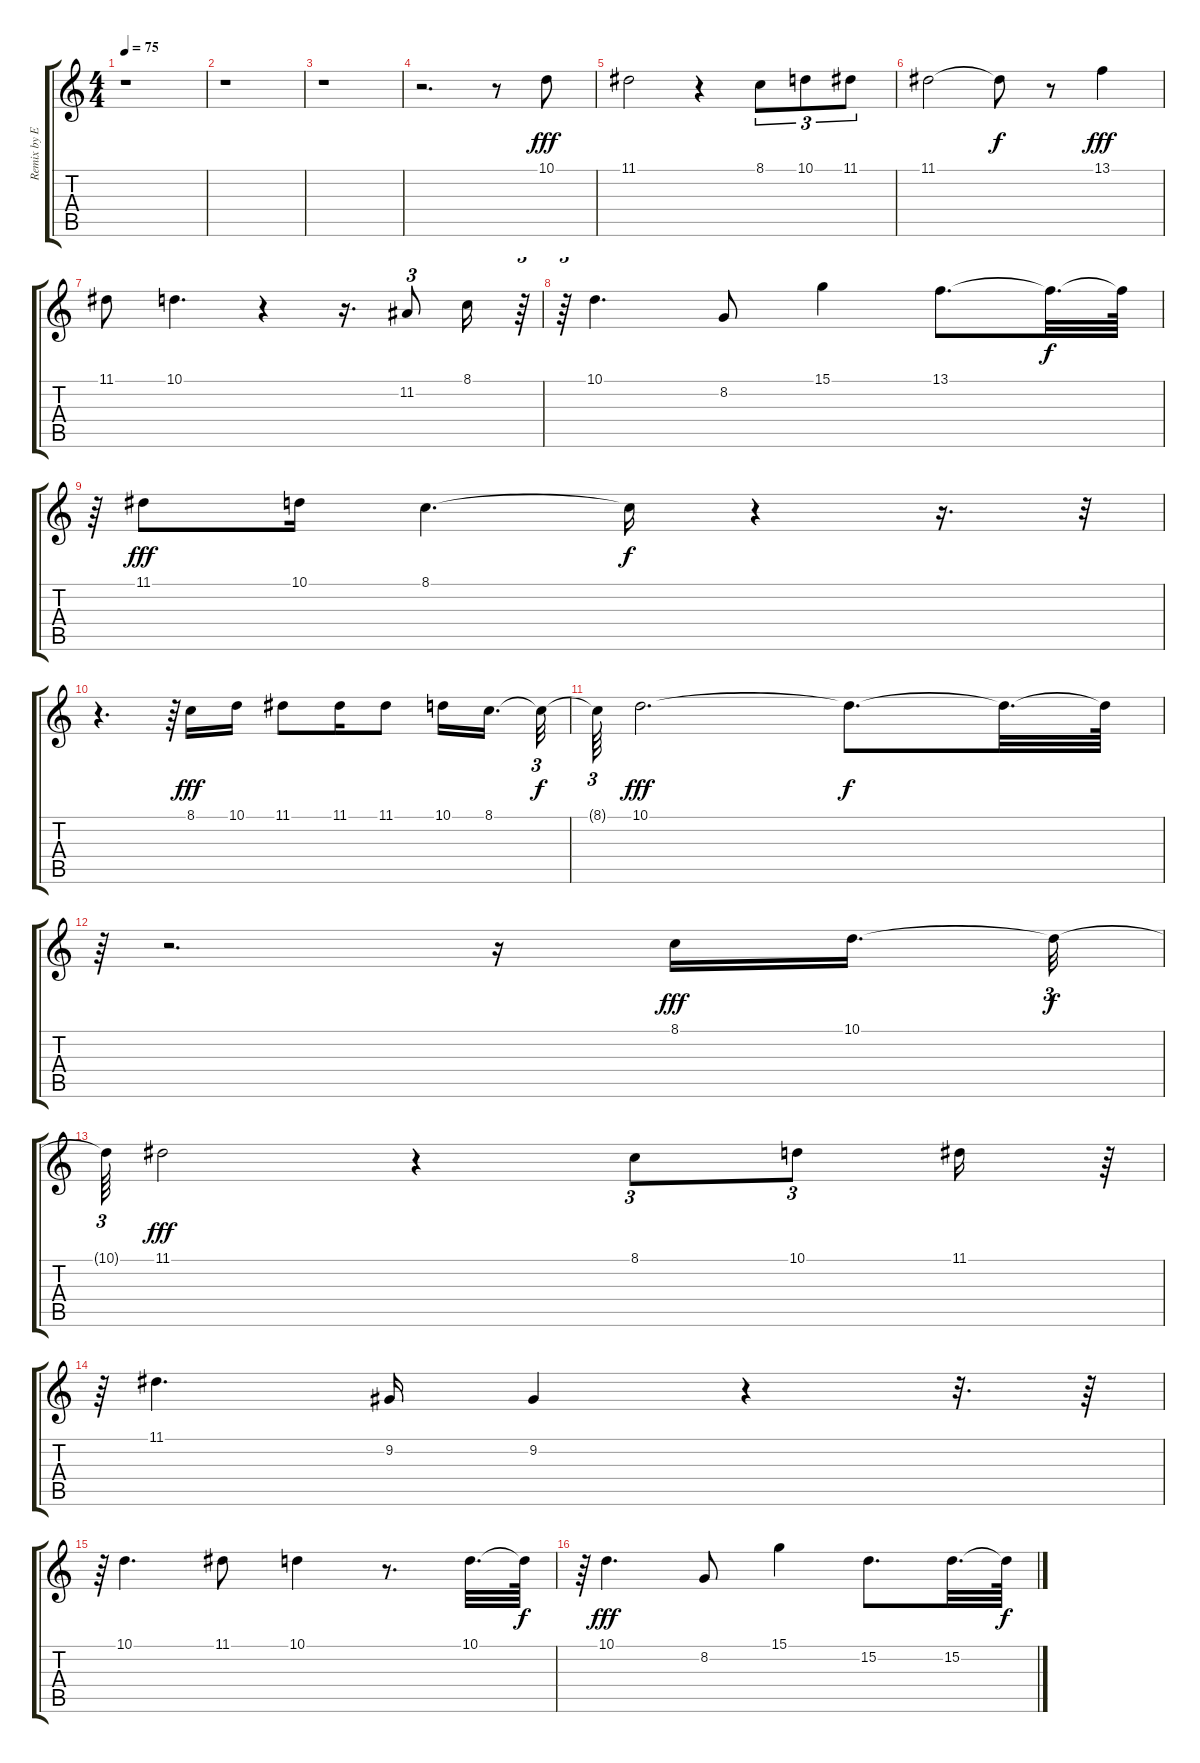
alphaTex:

\track ("Remix by Estrada 19th January 2011" "Remix by E") {instrument lead1square}
\staff {score tabs}
\tuning (E4 B3 G3 D3 A2 E2) {hide}
\ts (4 4)
\tempo 75
\clef g2
\ks c
r.1{dy fff} |
r.1 |
r.1 |
r.2{d} r.8 10.1.8 |
11.1.2 r.4 8.1.8{tu (3 2)} 10.1.8{tu (3 2)} 11.1.8{tu (3 2)} |
11.1.2 11.1{t}.8{dy f} r.8 13.1.4{dy fff} |
11.1.8 10.1.4{d} r.4 r.16{d} 11.2.8{tu (3 2)} 8.1.16 r.64{tu (3 2)} |
r.64{tu (3 2)} 10.1.4{d} 8.2.8 15.1.4 13.1.8{d} 13.1{t}.32{d dy f} 13.1{t}.64 |
r.64{tu (3 2)} 11.1.8{dy fff} 10.1.16 8.1.4{d} 8.1{t}.16{dy f} r.4 r.16{d} r.32{tu (3 2)} |
r.4{d} r.64{tu (3 2)} 8.1.16{dy fff} 10.1.16 11.1.8 11.1.16 11.1.8 10.1.16 8.1.16{d beam splitsecondary} 8.1{t}.32{tu (3 2) dy f} |
8.1{t}.64{tu (3 2)} 10.1.2{d dy fff} 10.1{t}.8{d dy f} 10.1{t}.32{d} 10.1{t}.64 |
r.64{tu (3 2)} r.2{d} r.16 8.1.16{dy fff} 10.1.16{d beam splitsecondary} 10.1{t}.32{tu (3 2) dy f} |
10.1{t}.64{tu (3 2)} 11.1.2{dy fff} r.4 8.1.8{tu (3 2)} 10.1.8{tu (3 2)} 11.1.16 r.64{tu (3 2)} |
r.64{tu (3 2)} 11.1.4{d} 9.2.16 9.2.4 r.4 r.32{d} r.64 |
r.64{tu (3 2)} 10.1.4{d} 11.1.8 10.1.4 r.8{d} 10.1.32{d} 10.1{t}.64{dy f} |
r.64{tu (3 2)} 10.1.4{d dy fff} 8.2.8 15.1.4 15.2.8{d} 15.2.32{d} 15.2{t}.64{dy f}
